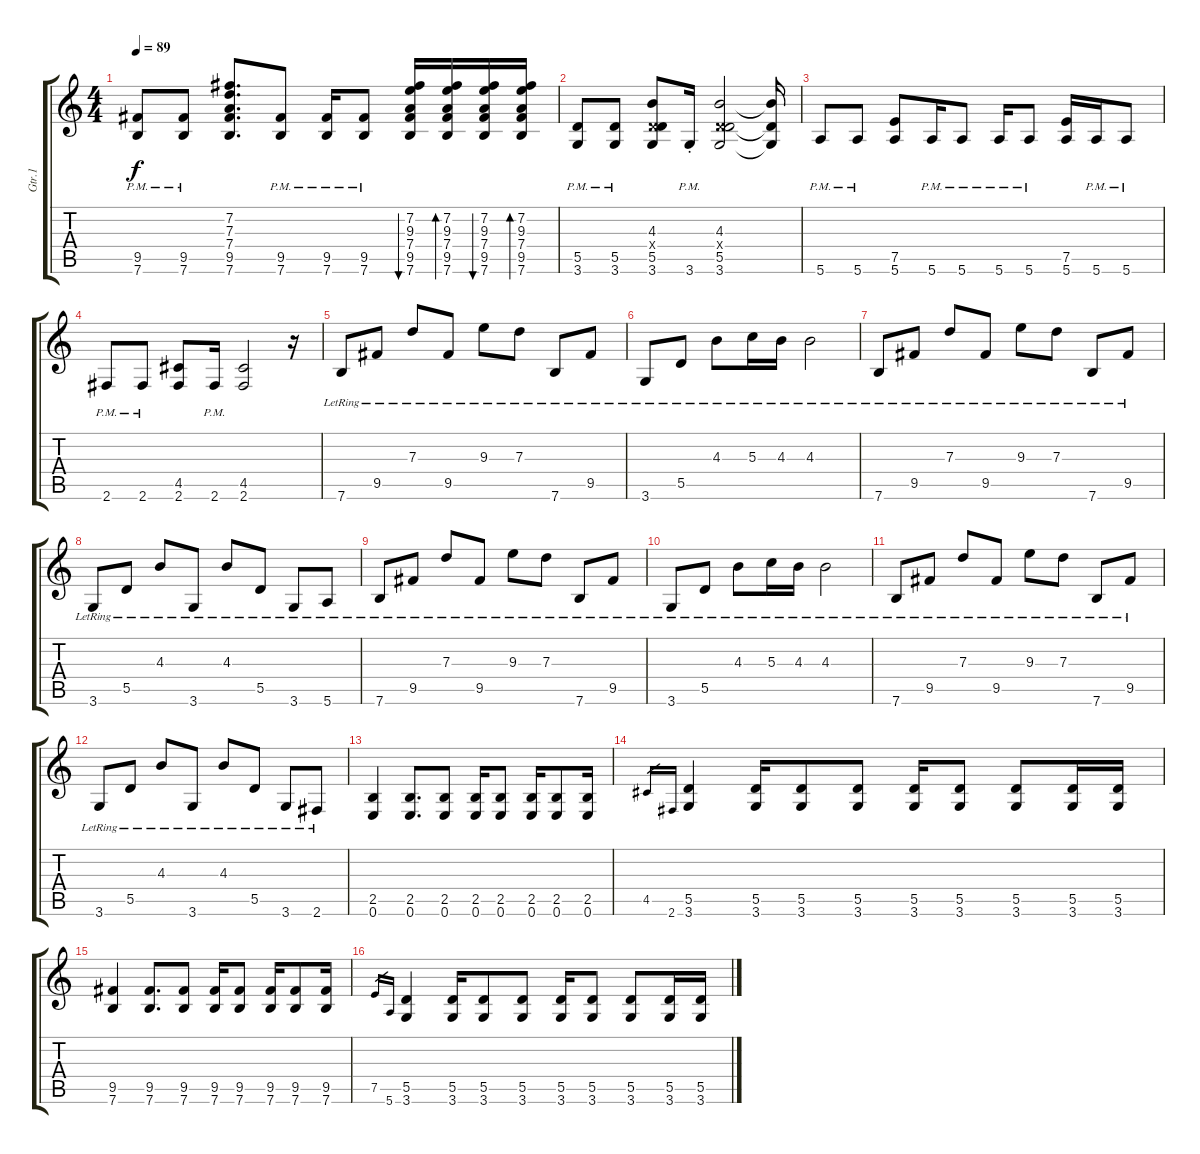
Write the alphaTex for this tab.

\track ("Gtr.1" "Gtr.1") {instrument distortionguitar}
\staff {score tabs}
\tuning (E4 B3 G3 D3 A2 E2) {hide}
\ts (4 4)
\tempo 89
\clef g2
\ks c
(9.5{pm} 7.6{pm}).8{dy f} (9.5{pm} 7.6{pm}).8 (7.2 7.3 7.4 9.5 7.6).8{d} (9.5{pm} 7.6{pm}).8 (9.5{pm} 7.6{pm}).16 (9.5{pm} 7.6{pm}).8 (7.2 9.3 7.4 9.5 7.6).16{bu 30} (7.2 9.3 7.4 9.5 7.6).16{bd 30} (7.2 9.3 7.4 9.5 7.6).16{bu 30} (7.2 9.3 7.4 9.5 7.6).16{bd 30} |
(5.5{pm} 3.6{pm}).8 (5.5{pm} 3.6{pm}).8 (4.3 0.4{x} 5.5 3.6).8 3.6{pm st}.16 (4.3 0.4{x} 5.5 3.6).2 (4.3{t} 5.5{t} 3.6{t}).16 |
5.6{pm}.8 5.6{pm}.8 (7.5 5.6).8 5.6{pm}.16 5.6{pm}.8 5.6{pm}.16 5.6{pm}.8 (7.5 5.6).16 5.6{pm}.16 5.6{pm}.8 |
2.6{pm}.8 2.6{pm}.8 (4.5 2.6).8 2.6{pm}.16 (4.5 2.6).2 r.16 |
7.6{lr}.8{instrument electricguitarclean} 9.5{lr}.8 7.3{lr}.8 9.5{lr}.8 9.3{lr}.8 7.3{lr}.8 7.6{lr}.8 9.5{lr}.8 |
3.6{lr}.8 5.5{lr}.8 4.3{lr}.8 5.3{lr}.16 4.3{lr}.16 4.3{lr}.2 |
7.6{lr}.8 9.5{lr}.8 7.3{lr}.8 9.5{lr}.8 9.3{lr}.8 7.3{lr}.8 7.6{lr}.8 9.5{lr}.8 |
3.6{lr}.8 5.5{lr}.8 4.3{lr}.8 3.6{lr}.8 4.3{lr}.8 5.5{lr}.8 3.6{lr}.8 5.6{lr}.8 |
7.6{lr}.8 9.5{lr}.8 7.3{lr}.8 9.5{lr}.8 9.3{lr}.8 7.3{lr}.8 7.6{lr}.8 9.5{lr}.8 |
3.6{lr}.8 5.5{lr}.8 4.3{lr}.8 5.3{lr}.16 4.3{lr}.16 4.3{lr}.2 |
7.6{lr}.8 9.5{lr}.8 7.3{lr}.8 9.5{lr}.8 9.3{lr}.8 7.3{lr}.8 7.6{lr}.8 9.5{lr}.8 |
3.6{lr}.8 5.5{lr}.8 4.3{lr}.8 3.6{lr}.8 4.3{lr}.8 5.5{lr}.8 3.6{lr}.8 2.6{lr}.8 |
(2.5 0.6).4 (2.5 0.6).8{d} (2.5 0.6).8 (2.5 0.6).16 (2.5 0.6).8 (2.5 0.6).16 (2.5 0.6).8 (2.5 0.6).16 |
4.5.16{gr} 2.6.16{gr} (5.5 3.6).4 (5.5 3.6).16 (5.5 3.6).8 (5.5 3.6).8 (5.5 3.6).16 (5.5 3.6).8 (5.5 3.6).8 (5.5 3.6).16 (5.5 3.6).16 |
(9.5 7.6).4 (9.5 7.6).8{d} (9.5 7.6).8 (9.5 7.6).16 (9.5 7.6).8 (9.5 7.6).16 (9.5 7.6).8 (9.5 7.6).16 |
7.5.16{gr} 5.6.16{gr} (5.5 3.6).4 (5.5 3.6).16 (5.5 3.6).8 (5.5 3.6).8 (5.5 3.6).16 (5.5 3.6).8 (5.5 3.6).8 (5.5 3.6).16 (5.5 3.6).16
